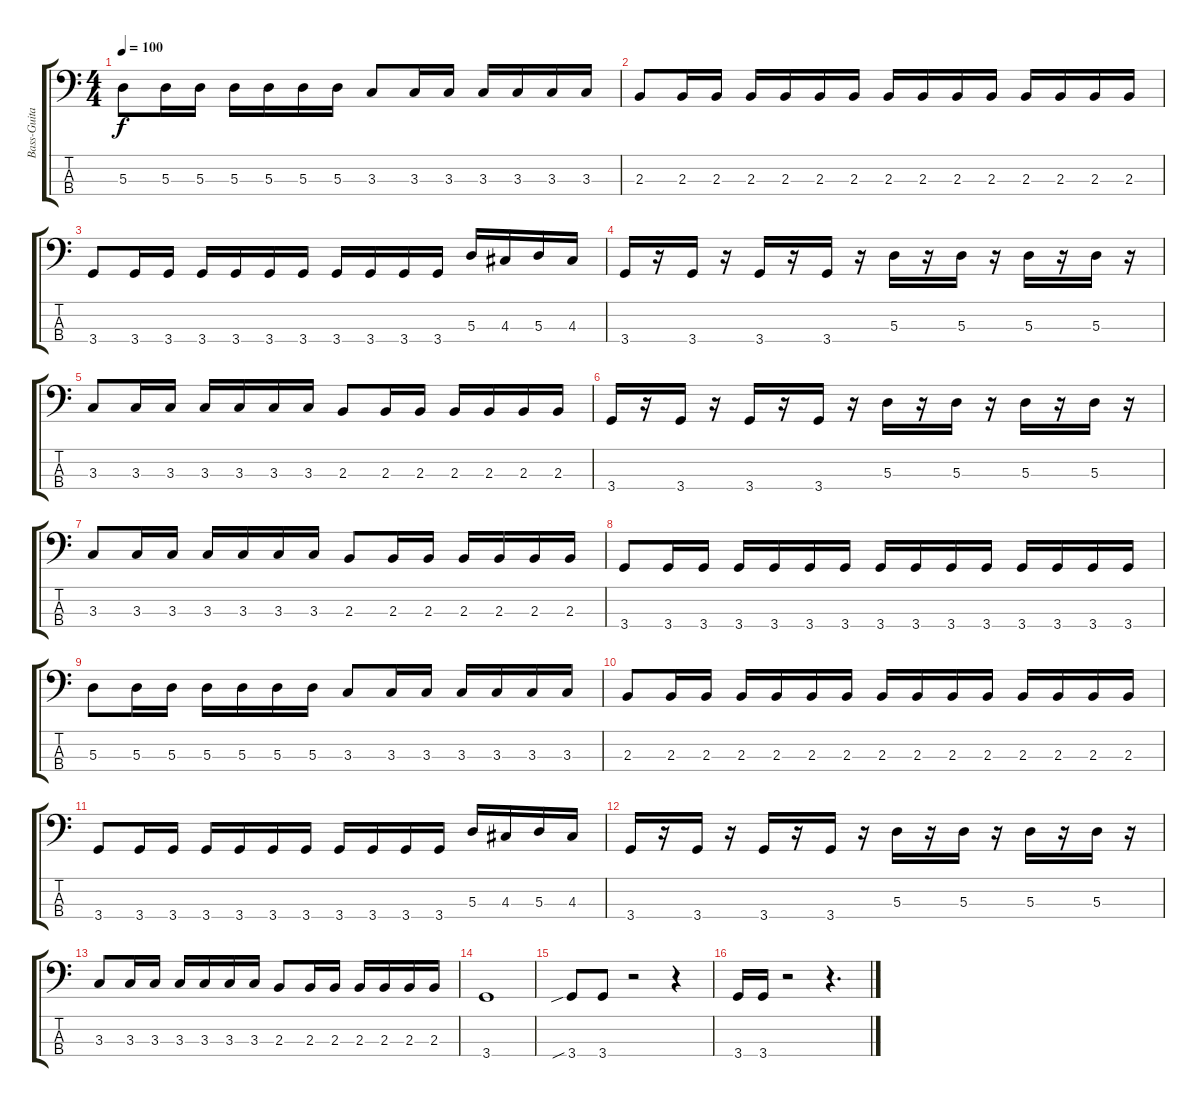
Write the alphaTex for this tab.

\track ("Bass-Guitar" "Bass-Guita") {instrument electricbasspick}
\staff {score tabs}
\tuning (G2 D2 A1 E1) {hide}
\ts (4 4)
\tempo 100
\clef f4
\ks c
5.3.8{dy f} 5.3.16 5.3.16 5.3.16 5.3.16 5.3.16 5.3.16 3.3.8 3.3.16 3.3.16 3.3.16 3.3.16 3.3.16 3.3.16 |
2.3.8 2.3.16 2.3.16 2.3.16 2.3.16 2.3.16 2.3.16 2.3.16 2.3.16 2.3.16 2.3.16 2.3.16 2.3.16 2.3.16 2.3.16 |
3.4.8 3.4.16 3.4.16 3.4.16 3.4.16 3.4.16 3.4.16 3.4.16 3.4.16 3.4.16 3.4.16 5.3.16 4.3.16 5.3.16 4.3.16 |
3.4.16 r.16 3.4.16 r.16 3.4.16 r.16 3.4.16 r.16 5.3.16 r.16 5.3.16 r.16 5.3.16 r.16 5.3.16 r.16 |
3.3.8 3.3.16 3.3.16 3.3.16 3.3.16 3.3.16 3.3.16 2.3.8 2.3.16 2.3.16 2.3.16 2.3.16 2.3.16 2.3.16 |
3.4.16 r.16 3.4.16 r.16 3.4.16 r.16 3.4.16 r.16 5.3.16 r.16 5.3.16 r.16 5.3.16 r.16 5.3.16 r.16 |
3.3.8 3.3.16 3.3.16 3.3.16 3.3.16 3.3.16 3.3.16 2.3.8 2.3.16 2.3.16 2.3.16 2.3.16 2.3.16 2.3.16 |
3.4.8 3.4.16 3.4.16 3.4.16 3.4.16 3.4.16 3.4.16 3.4.16 3.4.16 3.4.16 3.4.16 3.4.16 3.4.16 3.4.16 3.4.16 |
5.3.8 5.3.16 5.3.16 5.3.16 5.3.16 5.3.16 5.3.16 3.3.8 3.3.16 3.3.16 3.3.16 3.3.16 3.3.16 3.3.16 |
2.3.8 2.3.16 2.3.16 2.3.16 2.3.16 2.3.16 2.3.16 2.3.16 2.3.16 2.3.16 2.3.16 2.3.16 2.3.16 2.3.16 2.3.16 |
3.4.8 3.4.16 3.4.16 3.4.16 3.4.16 3.4.16 3.4.16 3.4.16 3.4.16 3.4.16 3.4.16 5.3.16 4.3.16 5.3.16 4.3.16 |
3.4.16 r.16 3.4.16 r.16 3.4.16 r.16 3.4.16 r.16 5.3.16 r.16 5.3.16 r.16 5.3.16 r.16 5.3.16 r.16 |
3.3.8 3.3.16 3.3.16 3.3.16 3.3.16 3.3.16 3.3.16 2.3.8 2.3.16 2.3.16 2.3.16 2.3.16 2.3.16 2.3.16 |
3.4.1 |
3.4{sib}.8 3.4.8 r.2 r.4 |
3.4.16 3.4.16 r.2 r.4{d}
